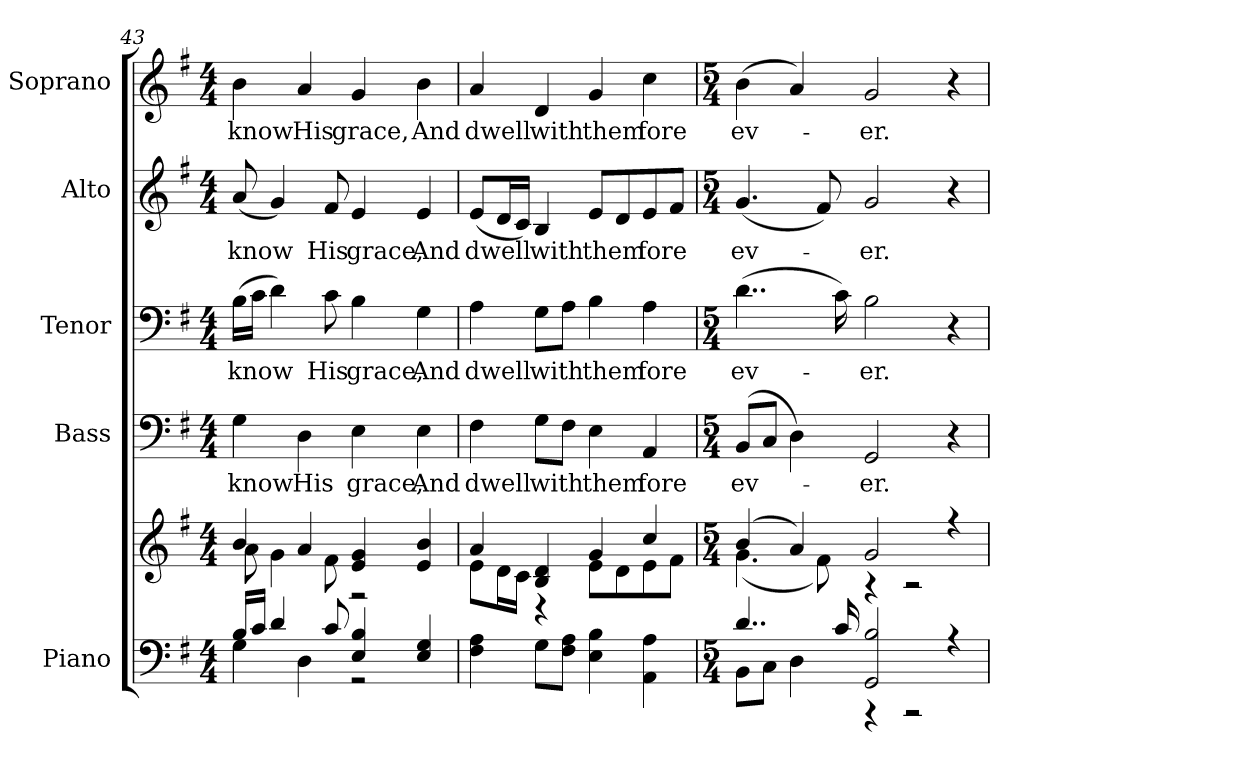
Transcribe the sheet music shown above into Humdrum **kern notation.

**kern	**kern	**kern	**text	**kern	**text	**kern	**text	**kern	**text
*part5	*part5	*part4	*part4	*part3	*part3	*part2	*part2	*part1	*part1
*staff6	*staff5	*staff4	*staff4	*staff3	*staff3	*staff2	*staff2	*staff1	*staff1
*I"Piano	*	*I"Bass	*	*I"Tenor	*	*I"Alto	*	*I"Soprano	*
*I'Pno.	*	*I'B.	*	*I'T.	*	*I'A.	*	*I'S.	*
!!LO:LB:g=z
*clefF4	*clefG2	*clefF4	*	*clefF4	*	*clefG2	*	*clefG2	*
*k[f#]	*k[f#]	*k[f#]	*	*k[f#]	*	*k[f#]	*	*k[f#]	*
*G:	*G:	*G:	*	*G:	*	*G:	*	*G:	*
*M4/4	*M4/4	*M4/4	*	*M4/4	*	*M4/4	*	*M4/4	*
=43	=43	=43	=43	=43	=43	=43	=43	=43	=43
*^	*^	*	*	*	*	*	*	*	*
!	!	!	!	!	!LO:LY:b:color=#000000	!	!	!	!	!	!
!	!	!	!	!	!	!	!LO:LY:b:color=#000000	!	!	!	!
!	!	!	!	!	!	!	!	!	!LO:LY:b:color=#000000	!	!
!	!	!	!	!	!	!	!	!	!	!	!LO:LY:b:color=#000000
16Bi/LL	4Gi\	4bi/	8ai\	4Gi\	know	(16Bi\LL	know	(8ai/	know	4bi\	know
16ci/JJ	.	.	.	.	.	16ci\JJ	.	.	.	.	.
4di/	.	.	4gi\	.	.	4di\)	.	4gi/)	.	.	.
!	!	!	!	!	!LO:LY:b:color=#000000	!	!	!	!	!	!
!	!	!	!	!	!	!	!	!	!	!	!LO:LY:b:color=#000000
.	4Di\	4ai/	.	4Di\	His	.	.	.	.	4ai/	His
!	!	!	!	!	!	!	!LO:LY:b:color=#000000	!	!	!	!
!	!	!	!	!	!	!	!	!	!LO:LY:b:color=#000000	!	!
8ci/	.	.	8f#i\	.	.	8ci\	His	8f#i/	His	.	.
!	!	!	!	!	!LO:LY:b:color=#000000	!	!	!	!	!	!
!	!	!	!	!	!	!	!LO:LY:b:color=#000000	!	!	!	!
!	!	!	!	!	!	!	!	!	!LO:LY:b:color=#000000	!	!
!	!	!	!	!	!	!	!	!	!	!	!LO:LY:b:color=#000000
4Ei/ 4Bi	2r	4ei/ 4gi	2r	4Ei\	grace,	4Bi\	grace,	4ei/	grace,	4gi/	grace,
!	!	!	!	!	!LO:LY:b:color=#000000	!	!	!	!	!	!
!	!	!	!	!	!	!	!LO:LY:b:color=#000000	!	!	!	!
!	!	!	!	!	!	!	!	!	!LO:LY:b:color=#000000	!	!
!	!	!	!	!	!	!	!	!	!	!	!LO:LY:b:color=#000000
4Ei/ 4Gi	.	4ei/ 4bi	.	4Ei\	And	4Gi\	And	4ei/	And	4bi\	And
*v	*v	*	*	*	*	*	*	*	*	*	*
=44	=44	=44	=44	=44	=44	=44	=44	=44	=44	=44
!	!	!	!	!LO:LY:b:color=#000000	!	!	!	!	!	!
!	!	!	!	!	!	!LO:LY:b:color=#000000	!	!	!	!
!	!	!	!	!	!	!	!	!LO:LY:b:color=#000000	!	!
!	!	!	!	!	!	!	!	!	!	!LO:LY:b:color=#000000
4F#i\ 4Ai	4ai/	8ei\L	4F#i\	dwell	4Ai\	dwell	(8ei/L	dwell	4ai/	dwell
.	.	16di\L	.	.	.	.	16di/L	.	.	.
.	.	16ci\JJ	.	.	.	.	16ci/JJ)	.	.	.
!	!	!	!	!LO:LY:b:color=#000000	!	!	!	!	!	!
!	!	!	!	!	!	!LO:LY:b:color=#000000	!	!	!	!
!	!	!	!	!	!	!	!	!LO:LY:b:color=#000000	!	!
!	!	!	!	!	!	!	!	!	!	!LO:LY:b:color=#000000
8Gi\L	4Bi/ 4di	4r	8Gi\L	with	8Gi\L	with	4Bi/	with	4di/	with
8F#i\ 8AiJ	.	.	8F#i\J	.	8Ai\J	.	.	.	.	.
!	!	!	!	!LO:LY:b:color=#000000	!	!	!	!	!	!
!	!	!	!	!	!	!LO:LY:b:color=#000000	!	!	!	!
!	!	!	!	!	!	!	!	!LO:LY:b:color=#000000	!	!
!	!	!	!	!	!	!	!	!	!	!LO:LY:b:color=#000000
4Ei\ 4Bi	4gi/	8ei\L	4Ei\	them	4Bi\	them	8ei/L	them	4gi/	them
.	.	8di\	.	.	.	.	8di/	.	.	.
!	!	!	!	!LO:LY:b:color=#000000	!	!	!	!	!	!
!	!	!	!	!	!	!LO:LY:b:color=#000000	!	!	!	!
!	!	!	!	!	!	!	!	!LO:LY:b:color=#000000	!	!
!	!	!	!	!	!	!	!	!	!	!LO:LY:b:color=#000000
4AAi\ 4Ai	4cci/	8ei\	4AAi/	fore	4Ai\	fore	8ei/	fore	4cci\	fore
.	.	8f#i\J	.	.	.	.	8f#i/J	.	.	.
!!LO:PB:g=z
=45	=45	=45	=45	=45	=45	=45	=45	=45	=45	=45
*M5/4	*M5/4	*	*M5/4	*	*M5/4	*	*M5/4	*	*M5/4	*
*^	*	*	*	*	*	*	*	*	*	*
!	!	!	!	!	!LO:LY:b:color=#000000	!	!	!	!	!	!
!	!	!	!	!	!	!	!LO:LY:b:color=#000000	!	!	!	!
!	!	!	!	!	!	!	!	!	!LO:LY:b:color=#000000	!	!
!	!	!	!	!	!	!	!	!	!	!	!LO:LY:b:color=#000000
4..di/	8BBi\L	(4bi/	(4.gi\	(8BBi/L	ev-	(4..di\	ev-	(4.gi/	ev-	(4bi\	ev-
.	8Ci\J	.	.	8Ci/J	.	.	.	.	.	.	.
.	4Di\	4ai/)	.	4Di\)	.	.	.	.	.	4ai/)	.
.	.	.	8f#i\)	.	.	.	.	8f#i/)	.	.	.
16ci/	.	.	.	.	.	16ci\)	.	.	.	.	.
!	!	!	!	!	!LO:LY:b:color=#000000	!	!	!	!	!	!
!	!	!	!	!	!	!	!LO:LY:b:color=#000000	!	!	!	!
!	!	!	!	!	!	!	!	!	!LO:LY:b:color=#000000	!	!
!	!	!	!	!	!	!	!	!	!	!	!LO:LY:b:color=#000000
2GGi/ 2Bi	4r	2gi/	4r	2GGi/	-er.	2Bi\	-er.	2gi/	-er.	2gi/	-er.
.	2r	.	2r	.	.	.	.	.	.	.	.
4r	.	4r	.	4r	.	4r	.	4r	.	4r	.
*v	*v	*	*	*	*	*	*	*	*	*	*
*	*v	*v	*	*	*	*	*	*	*	*
=	=	=	=	=	=	=	=	=	=
*-	*-	*-	*-	*-	*-	*-	*-	*-	*-
